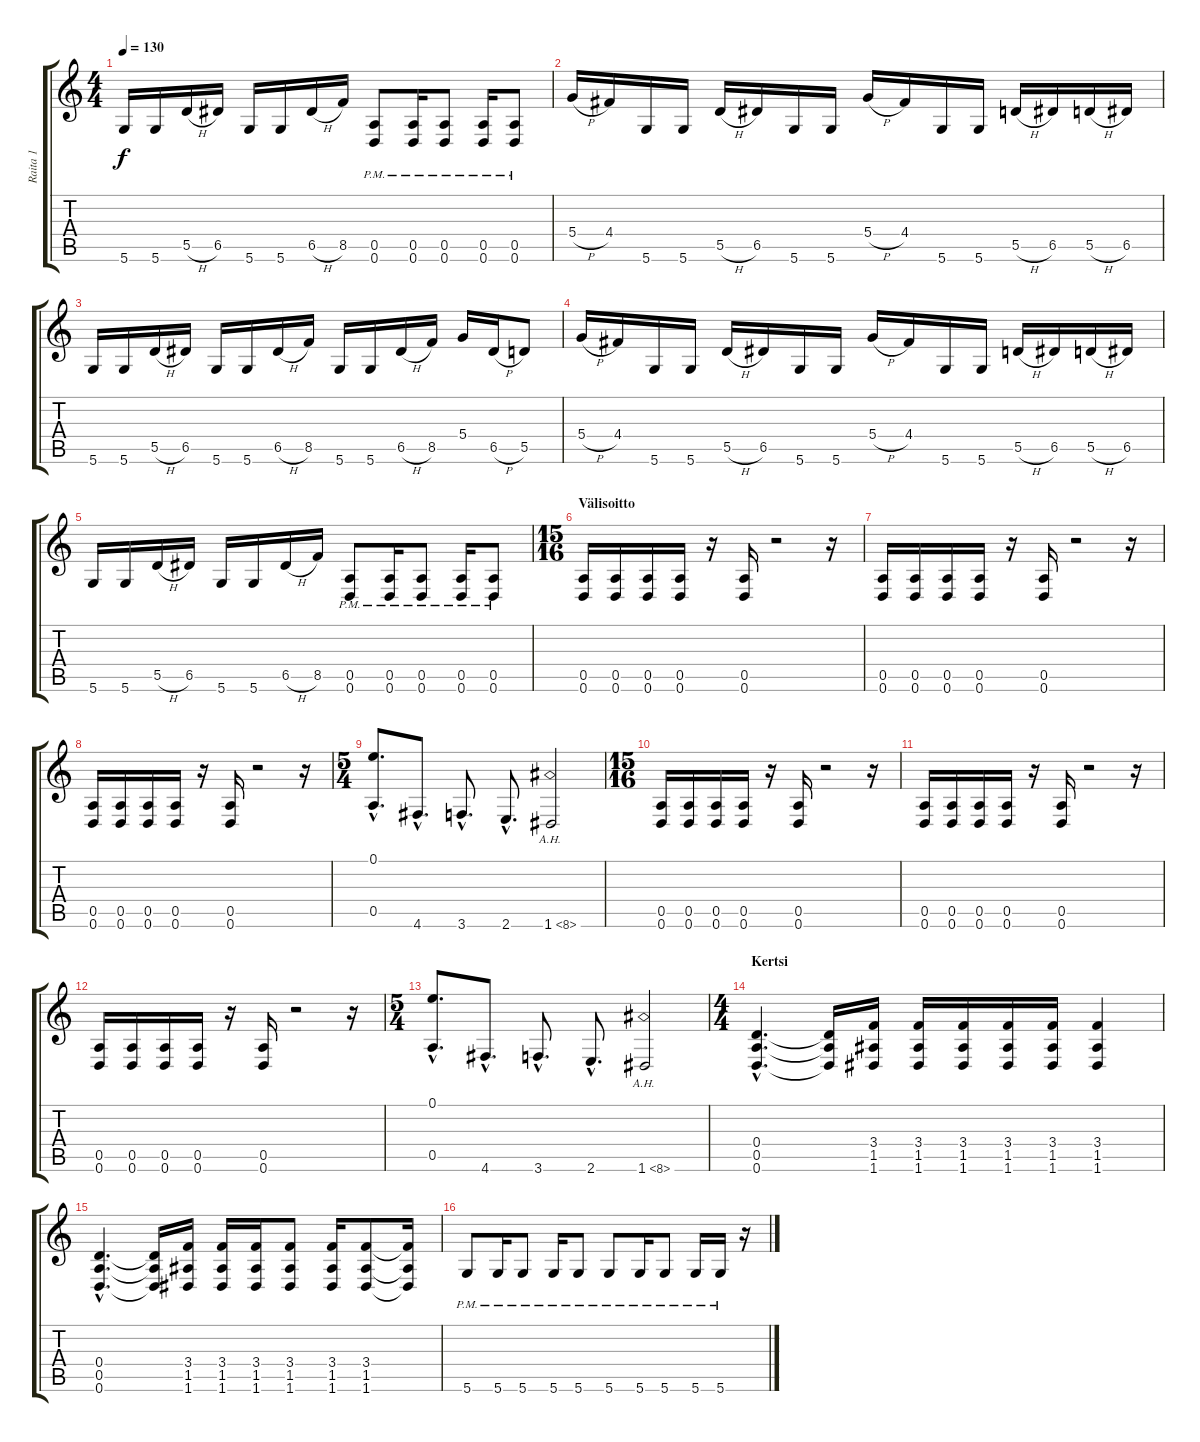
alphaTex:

\track ("Raita 1" "Raita 1") {instrument distortionguitar}
\staff {score tabs}
\tuning (E4 B3 G3 D3 A2 D2) {hide}
\ts (4 4)
\tempo 130
\clef g2
\ks c
5.6.16{dy f} 5.6.16 5.5{h}.16 6.5.16 5.6.16 5.6.16 6.5{h}.16 8.5.16 (0.5 0.6{pm}).8 (0.5 0.6{pm}).16 (0.5 0.6{pm}).8 (0.5 0.6{pm}).16 (0.5 0.6{pm}).8 |
5.4{h}.16 4.4.16 5.6.16 5.6.16 5.5{h}.16 6.5.16 5.6.16 5.6.16 5.4{h}.16 4.4.16 5.6.16 5.6.16 5.5{h}.16 6.5.16 5.5{h}.16 6.5.16 |
5.6.16 5.6.16 5.5{h}.16 6.5.16 5.6.16 5.6.16 6.5{h}.16 8.5.16 5.6.16 5.6.16 6.5{h}.16 8.5.16 5.4.16 6.5{h}.16 5.5.8 |
5.4{h}.16 4.4.16 5.6.16 5.6.16 5.5{h}.16 6.5.16 5.6.16 5.6.16 5.4{h}.16 4.4.16 5.6.16 5.6.16 5.5{h}.16 6.5.16 5.5{h}.16 6.5.16 |
5.6.16 5.6.16 5.5{h}.16 6.5.16 5.6.16 5.6.16 6.5{h}.16 8.5.16 (0.5 0.6{pm}).8 (0.5 0.6{pm}).16 (0.5 0.6{pm}).8 (0.5 0.6{pm}).16 (0.5 0.6{pm}).8 |
\ts (15 16)
\section ("" "Välisoitto")
(0.5 0.6).16 (0.5 0.6).16 (0.5 0.6).16 (0.5 0.6).16 r.16 (0.5 0.6).16 r.2 r.16 |
(0.5 0.6).16 (0.5 0.6).16 (0.5 0.6).16 (0.5 0.6).16 r.16 (0.5 0.6).16 r.2 r.16 |
(0.5 0.6).16 (0.5 0.6).16 (0.5 0.6).16 (0.5 0.6).16 r.16 (0.5 0.6).16 r.2 r.16 |
\ts (5 4)
(0.1{hac} 0.5{hac}).8{d} 4.6{hac}.8{d} 3.6{hac}.8{d} 2.6{hac}.8{d} 1.6{ah 7}.2 |
\ts (15 16)
(0.5 0.6).16 (0.5 0.6).16 (0.5 0.6).16 (0.5 0.6).16 r.16 (0.5 0.6).16 r.2 r.16 |
(0.5 0.6).16 (0.5 0.6).16 (0.5 0.6).16 (0.5 0.6).16 r.16 (0.5 0.6).16 r.2 r.16 |
(0.5 0.6).16 (0.5 0.6).16 (0.5 0.6).16 (0.5 0.6).16 r.16 (0.5 0.6).16 r.2 r.16 |
\ts (5 4)
(0.1{hac} 0.5{hac}).8{d} 4.6{hac}.8{d} 3.6{hac}.8{d} 2.6{hac}.8{d} 1.6{ah 7}.2 |
\ts (4 4)
\section ("" "Kertsi")
(0.4{hac} 0.5{hac} 0.6{hac}).4{d} (0.4{t} 0.5{t} 0.6{t}).16 (3.4 1.5 1.6).16 (3.4 1.5 1.6).16 (3.4 1.5 1.6).16 (3.4 1.5 1.6).16 (3.4 1.5 1.6).16 (3.4 1.5 1.6).4 |
(0.4{hac} 0.5{hac} 0.6{hac}).4{d} (0.4{t} 0.5{t} 0.6{t}).16 (3.4 1.5 1.6).16 (3.4 1.5 1.6).16 (3.4 1.5 1.6).16 (3.4 1.5 1.6).8 (3.4 1.5 1.6).16 (3.4 1.5 1.6).8 (3.4{t} 1.5{t} 1.6{t}).16 |
5.6{pm}.8 5.6{pm}.16 5.6{pm}.8 5.6{pm}.16 5.6{pm}.8 5.6{pm}.8 5.6{pm}.16 5.6{pm}.8 5.6{pm}.16 5.6{pm}.16 r.16
